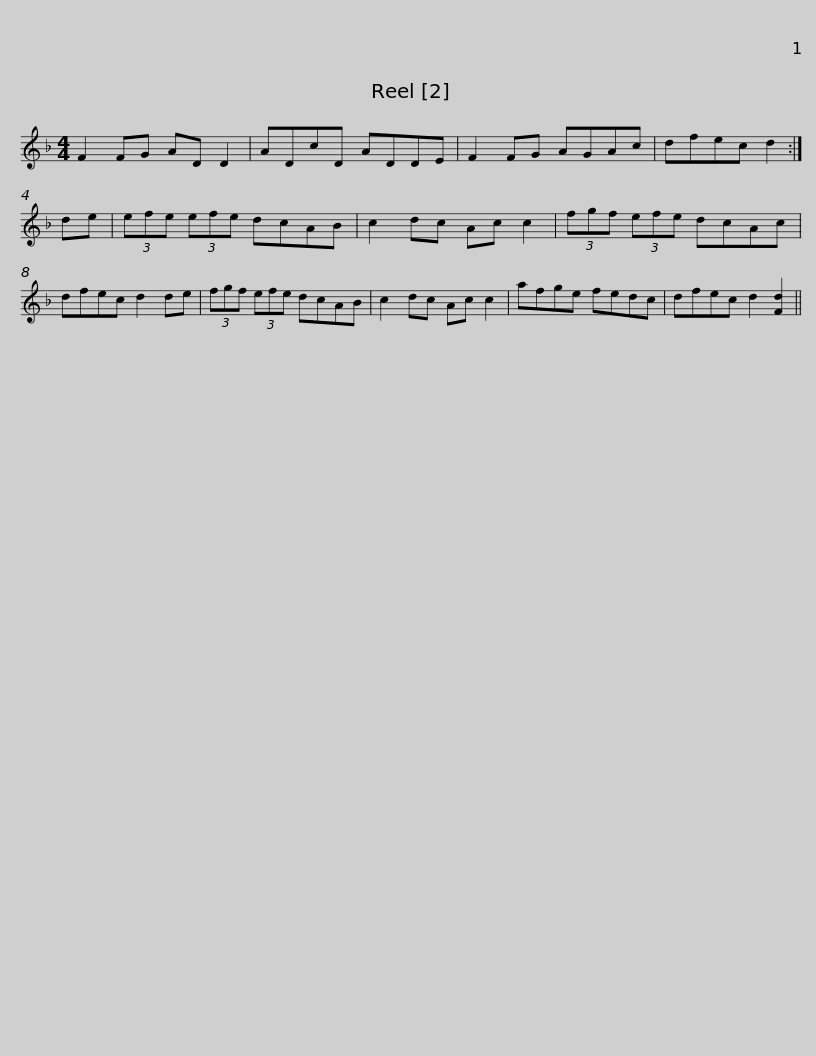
X:1
L:1/8
M:4/4
I:linebreak $
K:F
V:1 treble
V:1
 F2 FG AD D2 | ADcD ADDE | F2 FG AGAc | dfec d2 :| de | %5
 (3efe (3efe dcAB | c2 dc Ac c2 |$ (3fgf (3efe dcAc | dfec d2 de | (3fgf (3efe dcAB | %10
 c2 dc Ac c2 | afge fedc |$ dfec d2 [Fd]2 || %13
